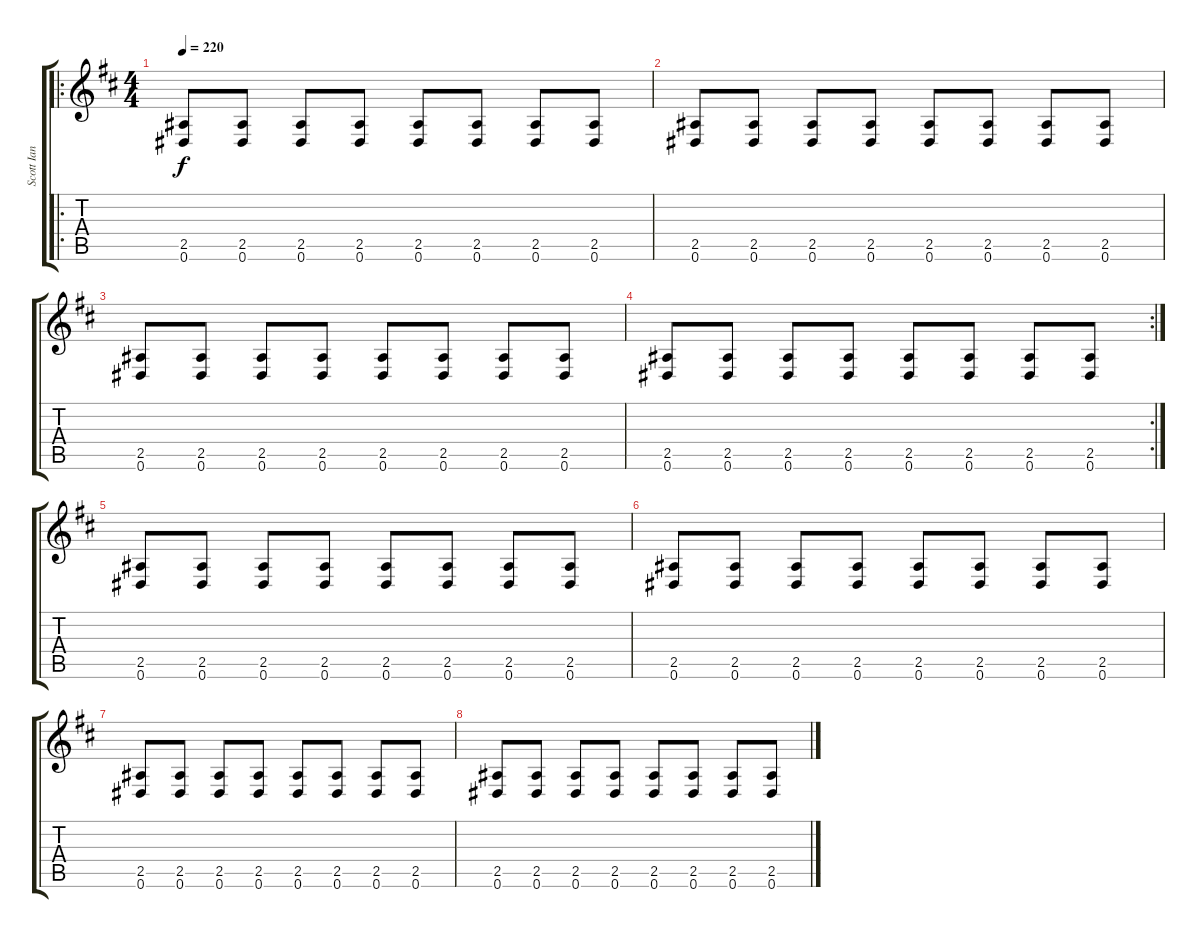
\track ("Scott Ian" "Scott Ian") {instrument distortionguitar}
\staff {score tabs}
\tuning (Eb4 Bb3 Gb3 Db3 Ab2 Eb2) {hide}
\ro
\ts (4 4)
\tempo 220
\clef g2
\ks d
(2.5 0.6).8{dy f} (2.5 0.6).8 (2.5 0.6).8 (2.5 0.6).8 (2.5 0.6).8 (2.5 0.6).8 (2.5 0.6).8 (2.5 0.6).8 |
(2.5 0.6).8 (2.5 0.6).8 (2.5 0.6).8 (2.5 0.6).8 (2.5 0.6).8 (2.5 0.6).8 (2.5 0.6).8 (2.5 0.6).8 |
(2.5 0.6).8 (2.5 0.6).8 (2.5 0.6).8 (2.5 0.6).8 (2.5 0.6).8 (2.5 0.6).8 (2.5 0.6).8 (2.5 0.6).8 |
\rc 2
(2.5 0.6).8 (2.5 0.6).8 (2.5 0.6).8 (2.5 0.6).8 (2.5 0.6).8 (2.5 0.6).8 (2.5 0.6).8 (2.5 0.6).8 |
(2.5 0.6).8 (2.5 0.6).8 (2.5 0.6).8 (2.5 0.6).8 (2.5 0.6).8 (2.5 0.6).8 (2.5 0.6).8 (2.5 0.6).8 |
(2.5 0.6).8 (2.5 0.6).8 (2.5 0.6).8 (2.5 0.6).8 (2.5 0.6).8 (2.5 0.6).8 (2.5 0.6).8 (2.5 0.6).8 |
(2.5 0.6).8 (2.5 0.6).8 (2.5 0.6).8 (2.5 0.6).8 (2.5 0.6).8 (2.5 0.6).8 (2.5 0.6).8 (2.5 0.6).8 |
(2.5 0.6).8 (2.5 0.6).8 (2.5 0.6).8 (2.5 0.6).8 (2.5 0.6).8 (2.5 0.6).8 (2.5 0.6).8 (2.5 0.6).8
